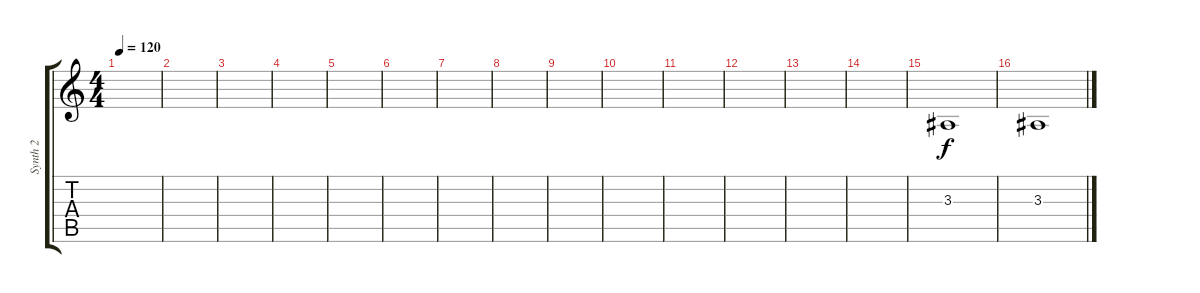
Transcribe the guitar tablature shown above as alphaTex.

\track ("Synth 2" "Synth 2") {instrument stringensemble2}
\staff {score tabs}
\tuning (E4 B3 G3 D3 A2 E2) {hide}
\ts (4 4)
\tempo 120
\clef g2
\ks c
|
|
|
|
|
|
|
|
|
|
|
|
|
|
3.3.1 |
3.3.1
